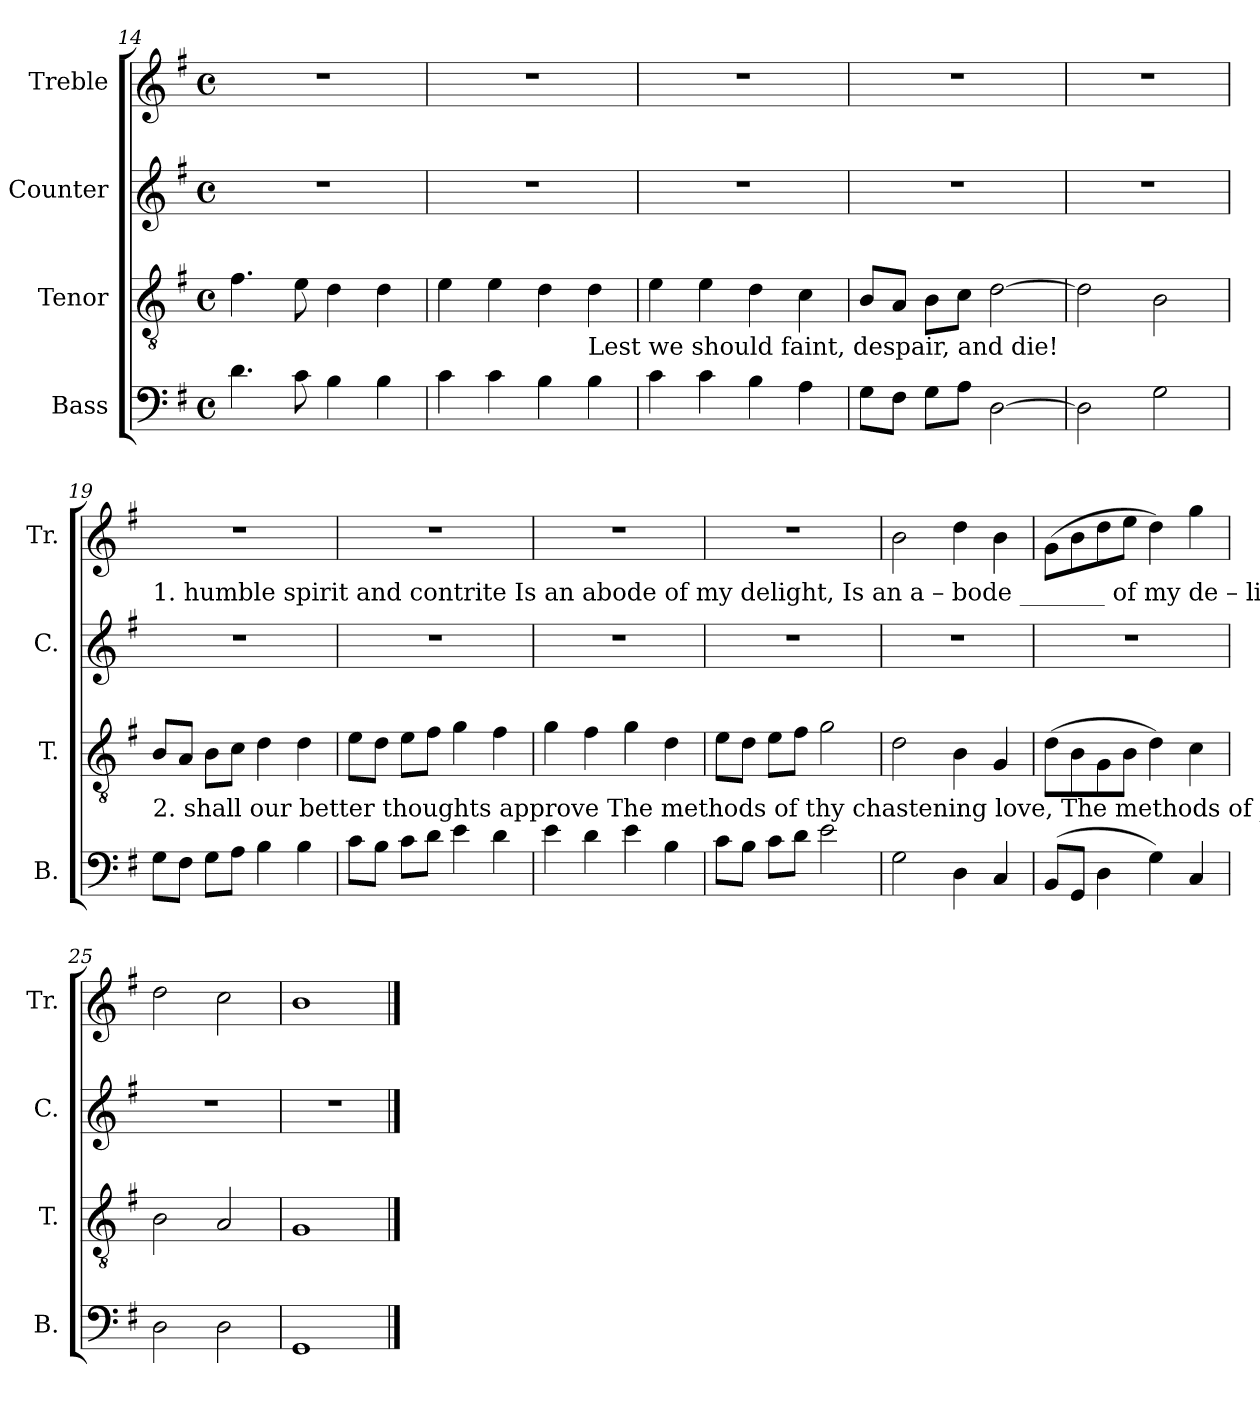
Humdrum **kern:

**kern	**kern	**kern	**kern
*part4	*part3	*part2	*part1
*staff4	*staff3	*staff2	*staff1
*I"Bass	*I"Tenor	*I"Counter	*I"Treble
*I'B.	*I'T.	*I'C.	*I'Tr.
*clefF4	*clefGv2	*clefG2	*clefG2
*k[f#]	*k[f#]	*k[f#]	*k[f#]
*M4/4	*M4/4	*M4/4	*M4/4
*met(c)	*met(c)	*met(c)	*met(c)
=14	=14	=14	=14
4.d\	4.f#\	1r	1r
8c\	8e\	.	.
4B\	4d\	.	.
4B\	4d\	.	.
=15	=15	=15	=15
4c\	4e\	1r	1r
4c\	4e\	.	.
4B\	4d\	.	.
!	!LO:TX:b:t=Lest we should faint, despair, and die!	!	!
4B\	4d\	.	.
=16	=16	=16	=16
4c\	4e\	1r	1r
4c\	4e\	.	.
4B\	4d\	.	.
4A\	4c\	.	.
=17	=17	=17	=17
8G\L	8B/L	1r	1r
8F#\J	8A/J	.	.
8G\L	8B\L	.	.
8A\J	8c\J	.	.
[2D\	[2d\	.	.
=18	=18	=18	=18
2D\]	2d\]	1r	1r
2G\	2B\	.	.
!!LO:LB:g=z
=19	=19	=19	=19
!	!	!	!LO:TX:b:t=1. humble  spirit    and  contrite     Is     an  abode  of     my   delight,        Is    an  a  –  bode _______ of     my  de – light.
!	!LO:TX:b:t=2. shall our better thoughts approve The methods of thy chastening love, The methods of ___   thy chastening love.	!	!
8G\L	8B/L	1r	1r
8F#\J	8A/J	.	.
8G\L	8B\L	.	.
8A\J	8c\J	.	.
4B\	4d\	.	.
4B\	4d\	.	.
=20	=20	=20	=20
8c\L	8e\L	1r	1r
8B\J	8d\J	.	.
8c\L	8e\L	.	.
8d\J	8f#\J	.	.
4e\	4g\	.	.
4d\	4f#\	.	.
=21	=21	=21	=21
4e\	4g\	1r	1r
4d\	4f#\	.	.
4e\	4g\	.	.
4B\	4d\	.	.
=22	=22	=22	=22
8c\L	8e\L	1r	1r
8B\J	8d\J	.	.
8c\L	8e\L	.	.
8d\J	8f#\J	.	.
2e\	2g\	.	.
=23	=23	=23	=23
2G\	2d\	1r	2b\
4D\	4B\	.	4dd\
4C/	4G/	.	4b\
=24	=24	=24	=24
(>8BB/L	(8d\L	1r	(8g\L
8GG/J	8B\	.	8b\
4D\	8G\	.	8dd\
.	8B\J	.	8ee\J
4G\)	4d\)	.	4dd\)
4C/	4c\	.	4gg\
=25	=25	=25	=25
2D\	2B\	1r	2dd\
2D\	2A/	.	2cc\
=26	=26	=26	=26
1GG	1G	1r	1b
==	==	==	==
*-	*-	*-	*-
